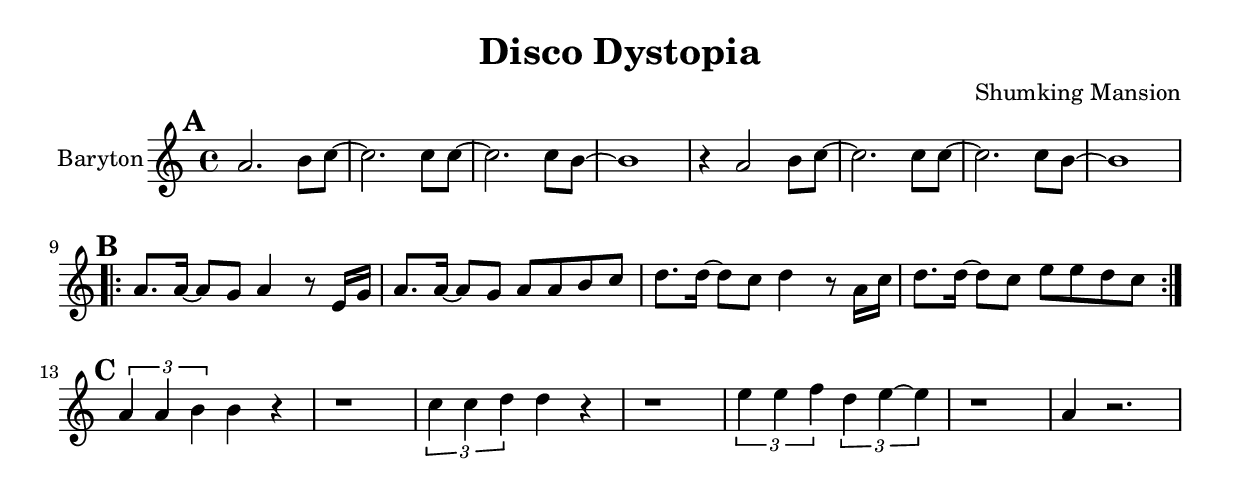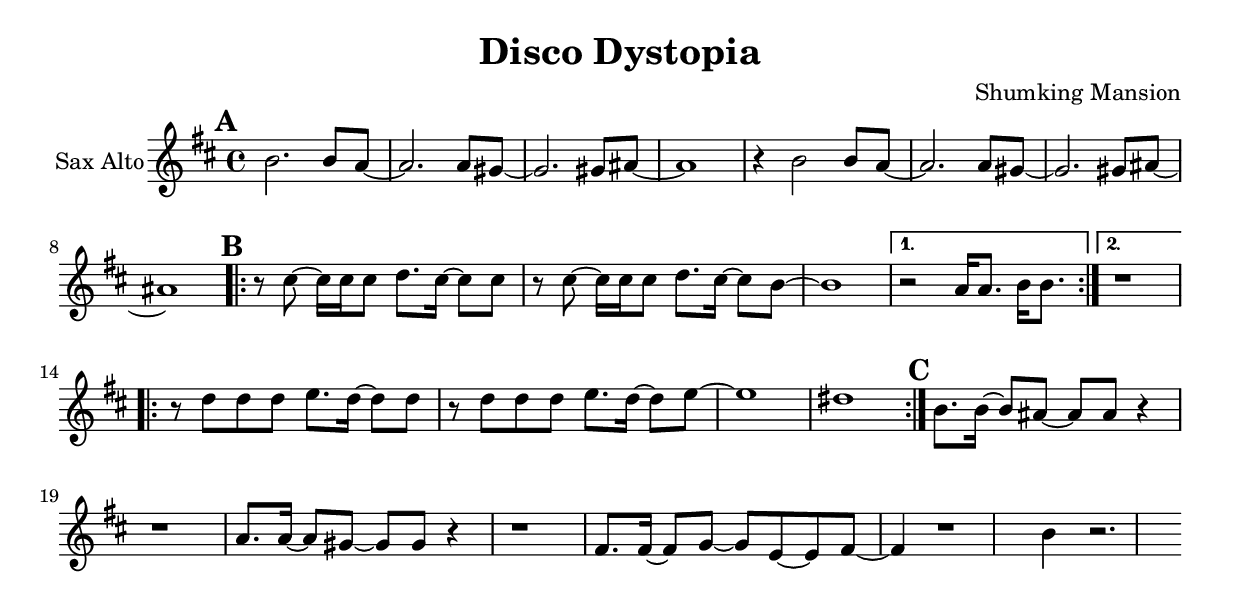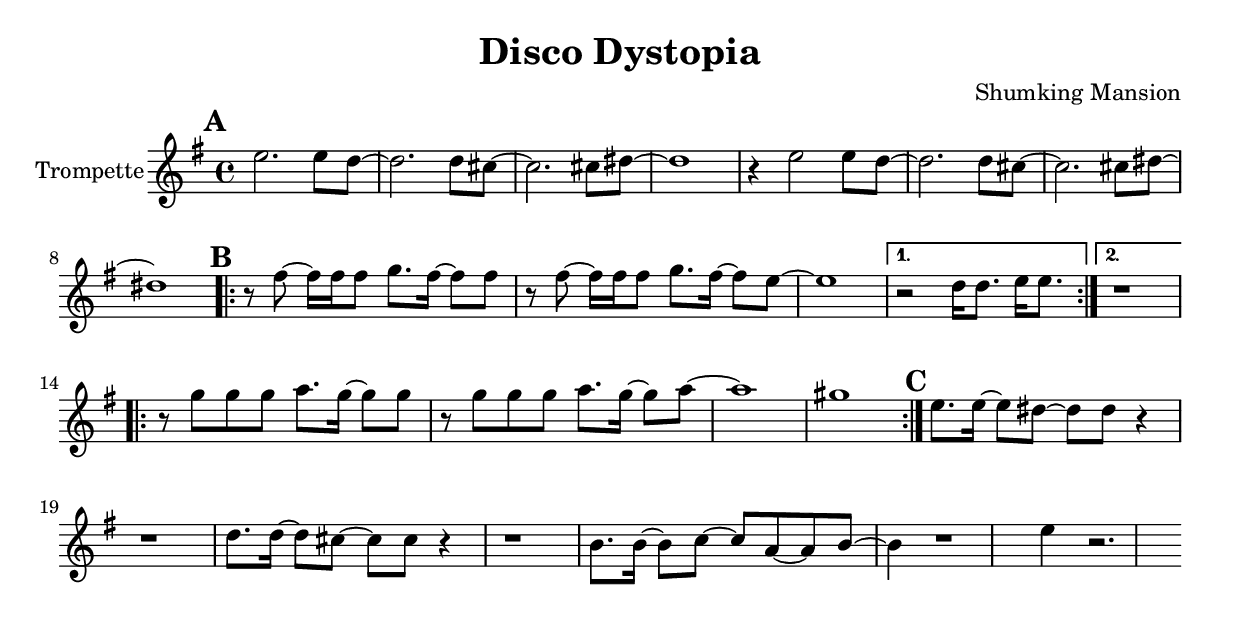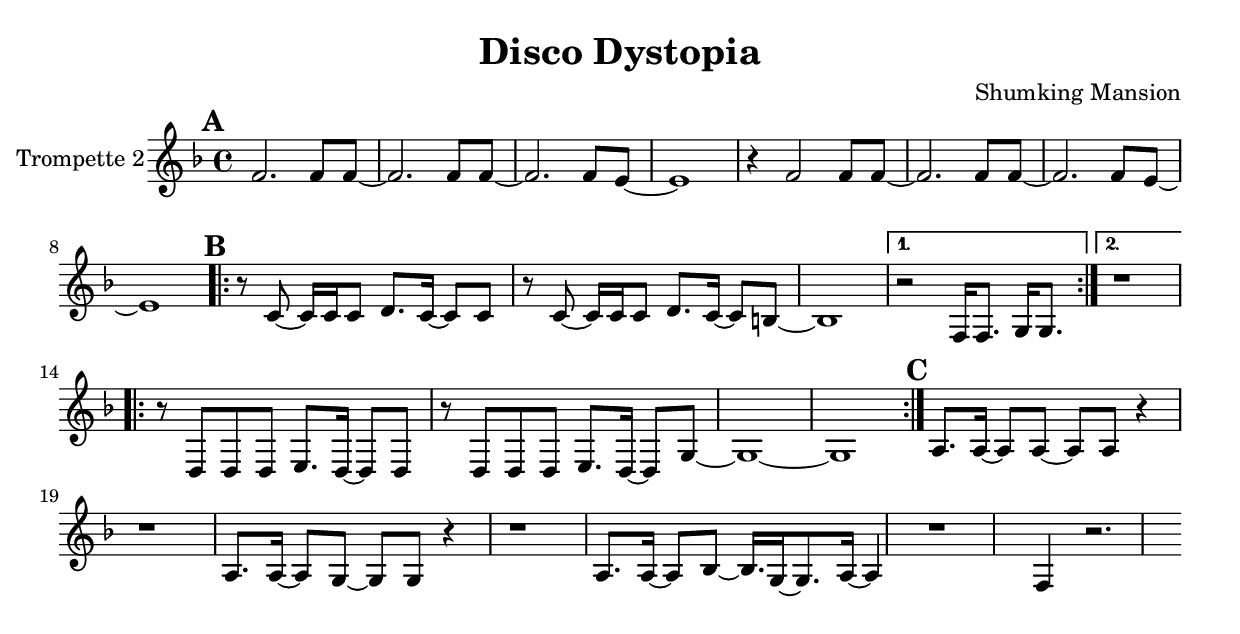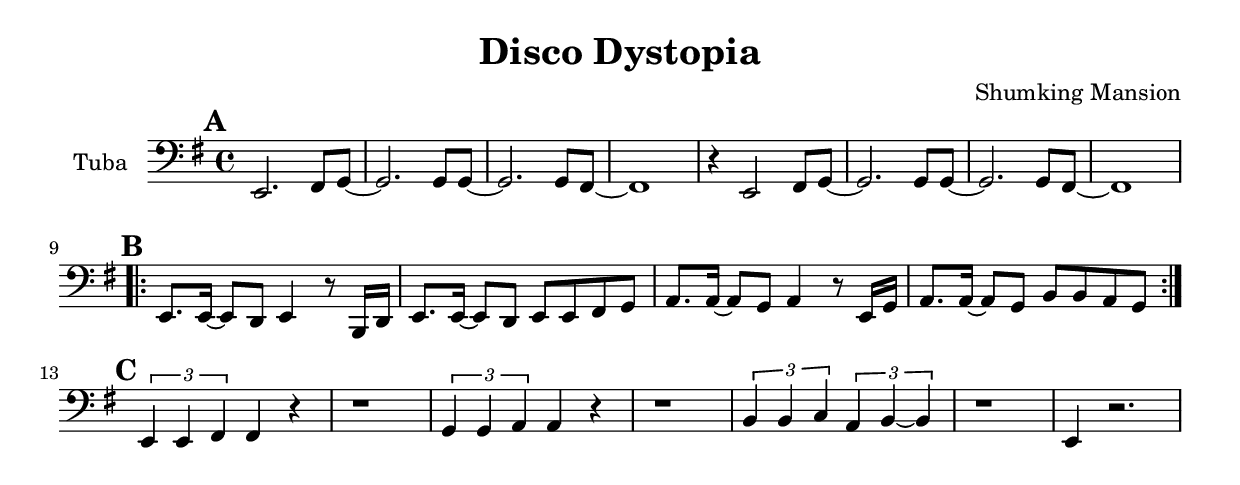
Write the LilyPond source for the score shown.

% LilyBin

% Header
\version "2.18.2"
\language "français"
\header {
  title = "Disco Dystopia"
  composer = "Shumking Mansion"
}

% Voix en Do
voixhaute = \relative do''
{
  \key re \minor
  \transposition do
  % Refrain
  \mark \default
    re2. re8 do8
  ~ do2. do8 si8
  ~ si2. si8 dod8
  ~ dod1
   r4 re2 re8 do8
   ~ do2. do8 si8
   ~ si2. si8 dod8
   ~ dod1

  % Couplet
  \mark \default
  \repeat volta 2
  {
    r8 mi8~mi16 mi16 mi8 fa8. mi16~mi8 mi8
    r8 mi8~mi16 mi16 mi8 fa8. mi16~mi8 re8
    ~re1
  }
  \alternative {
    { r2 do16 do8. re16 re8. | }
    { r1 | }
  }
  \repeat volta 2
  {
    r8 fa8 fa8 fa8 sol8. fa16~fa8 fa8
    r8 fa8 fa8 fa8 sol8. fa16~fa8 sol8
    ~sol1
    fad1
  }

  % Final
  \mark \default
  re8. re16~re8 dod8~dod8 dod8 r4
  r1
  do8. do16~do8 si8~si8 si8 r4
  r1
  la8. la16~la8 sib8~sib8 sol8~sol8 la8~la4 
  r1
  re4 r2.
}

voixmedium = \relative do'
{
  \key re \minor
  \transposition do
  % Refrain
  \mark \default
    fa2. fa8 fa8
  ~ fa2. fa8 fa8
  ~ fa2. fa8 mi8
  ~ mi1
   r4 fa2 fa8 fa8
   ~ fa2. fa8 fa8
   ~ fa2. fa8 mi8
   ~ mi1

  % Couplet
  \mark \default
  \repeat volta 2
  {
    r8 do8~do16 do16 do8 re8. do16~do8 do8
    r8 do8~do16 do16 do8 re8. do16~do8 si8
    ~si1
  }
  \alternative {
    { r2 fa16 fa8. sol16 sol8. | }
    { r1 | }
  }
  \repeat volta 2
  {
    r8 re8 re8 re8 mi8. re16~re8 re8
    r8 re8 re8 re8 mi8. re16~re8 sol8
    ~sol1
    ~sol1
  }

  % Final
  \mark \default
  la8. la16~la8 la8~la8 la8 r4
  r1
  la8. la16~la8 sol8~sol8 sol8 r4
  r1
  la8. la16~la8 sib8~sib16. sol16~sol8. la16~la4 
  r1
  fa4 r2.
}

voixbasse = \relative do
{
  \key mi \minor
  % Refrain
  \mark \default
    mi2. fad8 sol8
  ~ sol2. sol8 sol8
  ~ sol2. sol8 fad8
  ~ fad1
   r4 mi2 fad8 sol8
   ~ sol2. sol8 sol8
   ~ sol2. sol8 fad8
   ~ fad1
  \break
  % Couplet
  \mark \default
  \repeat volta 2
  {
    mi8. mi16 ~mi8 re mi4 r8 si16 re
    mi8. mi16 ~mi8 re mi mi fad sol
    la8. la16 ~la8 sol la4 r8 mi16 sol
    la8. la16 ~la8 sol si si la sol
  }
  \break
  % Final
  \mark \default
  \tuplet 3/2 { mi4 mi fad } fad r
  r1
  \tuplet 3/2 { sol4 sol la } la r
  r1
 \tupletSpan 2 \tuplet 3/2 { si4 si do la si ~si }
  r1
  mi,4 r2.
}

% Association instruments / Voix
trompettehaute = {
  \transposition sib
  \transpose sib do'
  \voixhaute
}
saxalto = {
  \transposition mib
  \transpose mib do
  \voixhaute
}
trompettemedium = {
  %\transposition sib
  %\transpose sib do'
  \voixmedium
}
tuba = {
  %\transposition sib
  \clef bass
  \transpose sib sib,
  \voixbasse
}

baryton = {
 %\transposition mib
  \clef treble
  \transpose sib mib''
  \voixbasse
}

% PARTITION
\book {
  \bookOutputSuffix "trumpet"
  \score {
    \new Staff \with {
      instrumentName = "Trompette"
      midiInstrument = "trumpet"
    } \trompettehaute
    \layout { }
    \midi {
      \tempo 4=130
    }
  }
}
\book {
  \bookOutputSuffix "saxalto"
  \score {
    \new Staff \with {
      instrumentName = "Sax Alto"
      midiInstrument = "sax alto"
    } \saxalto
    \layout { }
    \midi {
      \tempo 4=130
    }
  }
}
\book {
  \bookOutputSuffix "trumpet2"
  \score {
    \new Staff \with {
      instrumentName = "Trompette 2"
      midiInstrument = "trumpet"
    } \trompettemedium
    \layout { }
    \midi {
      \tempo 4=130
    }
  }
}
\book {
  \bookOutputSuffix "tuba"
  \score {
    \new Staff \with {
      instrumentName = "Tuba"
      midiInstrument = "tuba"
    } \tuba
    \layout { }
    \midi {
      \tempo 4=130
    }
  }
}

\book {
  \bookOutputSuffix "baryton"
  \score {
    \new Staff \with {
      instrumentName = "Baryton"
      midiInstrument = "sax baryton"
    } \baryton
    \layout { }
    \midi {
      \tempo 4=130
    }
  }
}
